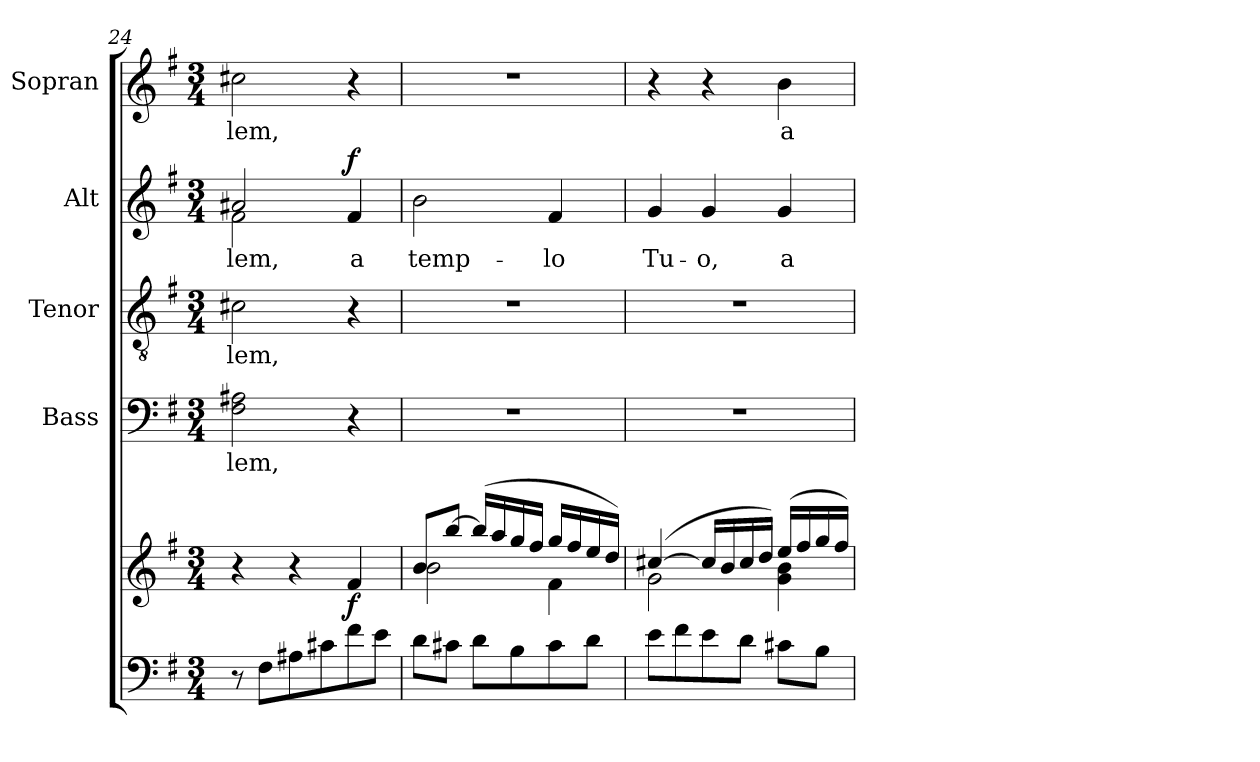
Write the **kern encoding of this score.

**kern	**kern	**dynam	**kern	**text	**kern	**text	**kern	**text	**dynam	**kern	**text
*part5	*part5	*part5	*part4	*part4	*part3	*part3	*part2	*part2	*part2	*part1	*part1
*staff6	*staff5	*staff5/6	*staff4	*staff4	*staff3	*staff3	*staff2	*staff2	*staff2	*staff1	*staff1
*	*	*	*I"Bass	*	*I"Tenor	*	*I"Alt	*	*	*I"Sopran	*
*	*	*	*I'B.	*	*I'T.	*	*I'A.	*	*	*I'S.	*
!!LO:PB:g=z
*clefF4	*clefG2	*	*clefF4	*	*clefGv2	*	*clefG2	*	*	*clefG2	*
*k[f#]	*k[f#]	*	*k[f#]	*	*k[f#]	*	*k[f#]	*	*	*k[f#]	*
*G:	*G:	*	*G:	*	*G:	*	*G:	*	*	*G:	*
*M3/4	*M3/4	*	*M3/4	*	*M3/4	*	*M3/4	*	*	*M3/4	*
=24	=24	=24	=24	=24	=24	=24	=24	=24	=24	=24	=24
!	!	!	!	!LO:LY:b	!	!LO:LY:b	!	!LO:LY:b	!	!	!LO:LY:b
*	*	*	*	*	*	*	*^	*	*	*	*
8r	4r	.	2F#\ 2A#X\	-lem,	2c#X\	-lem,	2a#X/	2f#\	-lem,	.	2cc#X\	-lem,
8F#\L	.	.	.	.	.	.	.	.	.	.	.	.
8A#X\	4r	.	.	.	.	.	.	.	.	.	.	.
8c#X\	.	.	.	.	.	.	.	.	.	.	.	.
!	!	!LO:DY:b	!	!	!	!	!	!	!LO:LY:b	!LO:DY:a	!	!
8f#\	4f#/	f	4r	.	4r	.	4f#/	4ryy	a	f	4r	.
8e\J	.	.	.	.	.	.	.	.	.	.	.	.
*	*	*	*	*	*	*	*v	*v	*	*	*	*
=25	=25	=25	=25	=25	=25	=25	=25	=25	=25	=25	=25
*	*^	*	*	*	*	*	*	*	*	*	*
!	!	!	!	!	!	!	!	!	!LO:LY:b	!	!	!
8d\L	8b/L	2b\	.	2.r	.	2.r	.	2b\	temp-	.	2.r	.
8c#X\J	[>8bb/J	.	.	.	.	.	.	.	.	.	.	.
8d\L	(>16bb/LL]	.	.	.	.	.	.	.	.	.	.	.
.	16aa/	.	.	.	.	.	.	.	.	.	.	.
8B\	16gg/	.	.	.	.	.	.	.	.	.	.	.
.	16ff#/JJ	.	.	.	.	.	.	.	.	.	.	.
!	!	!	!	!	!	!	!	!	!LO:LY:b	!	!	!
8c#\	16gg/LL	4f#\	.	.	.	.	.	4f#/	-lo	.	.	.
.	16ff#/	.	.	.	.	.	.	.	.	.	.	.
8d\J	16ee/	.	.	.	.	.	.	.	.	.	.	.
.	16dd/JJ)	.	.	.	.	.	.	.	.	.	.	.
=26	=26	=26	=26	=26	=26	=26	=26	=26	=26	=26	=26	=26
!	!	!	!	!	!	!	!	!	!LO:LY:b	!	!	!
8e\L	([>4cc#X/	2g\	.	2.r	.	2.r	.	4g/	Tu-	.	4r	.
8f#\	.	.	.	.	.	.	.	.	.	.	.	.
!	!	!	!	!	!	!	!	!	!LO:LY:b	!	!	!
8e\	16cc#/LL]	.	.	.	.	.	.	4g/	-o,	.	4r	.
.	16b/	.	.	.	.	.	.	.	.	.	.	.
8d\J	16cc#/	.	.	.	.	.	.	.	.	.	.	.
.	16dd/JJ)	.	.	.	.	.	.	.	.	.	.	.
!	!	!	!	!	!	!	!	!	!LO:LY:b	!	!	!LO:LY:b
8c#X\L	(>16ee/LL	4g\ 4b\	.	.	.	.	.	4g/	a	.	4b\	a
.	16ff#/	.	.	.	.	.	.	.	.	.	.	.
8B\J	16gg/	.	.	.	.	.	.	.	.	.	.	.
.	16ff#/JJ)	.	.	.	.	.	.	.	.	.	.	.
*	*v	*v	*	*	*	*	*	*	*	*	*	*
=	=	=	=	=	=	=	=	=	=	=	=
*-	*-	*-	*-	*-	*-	*-	*-	*-	*-	*-	*-
